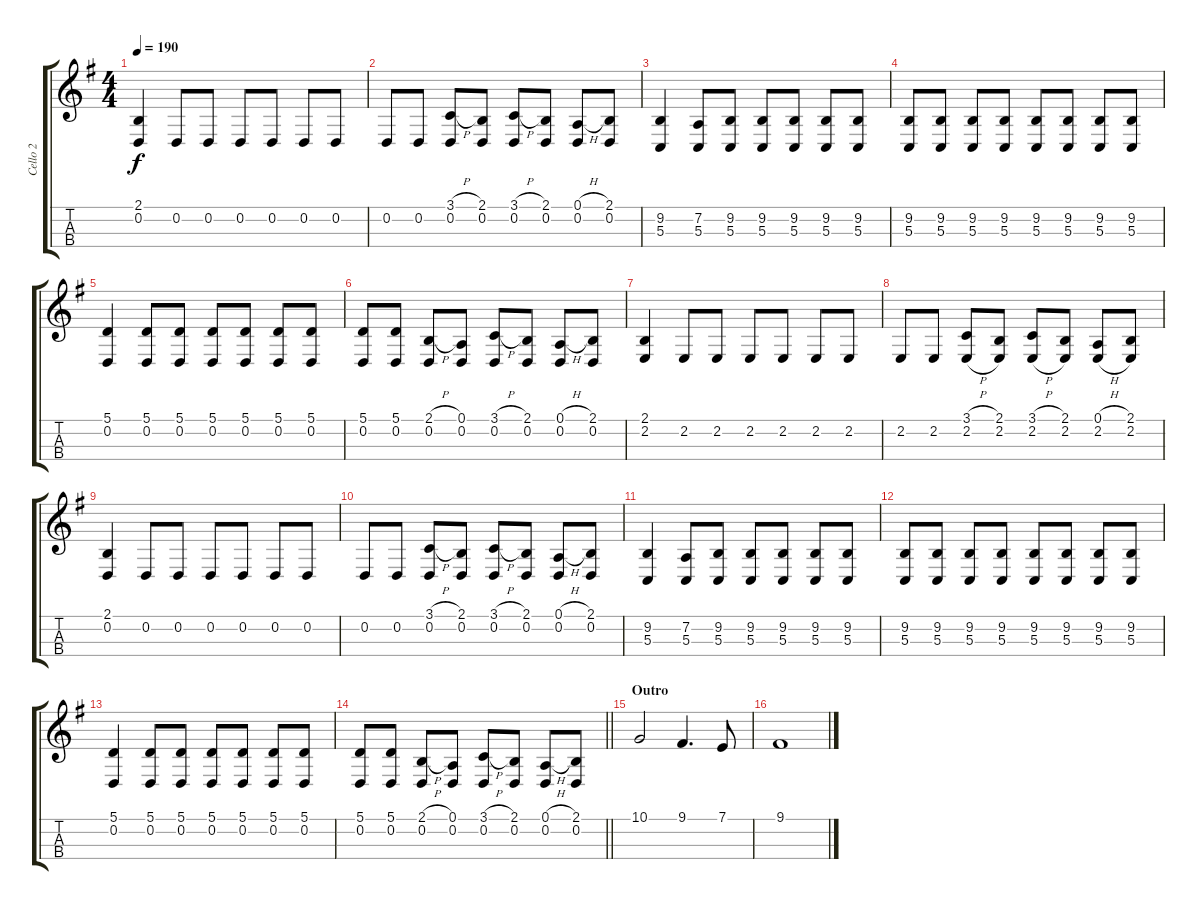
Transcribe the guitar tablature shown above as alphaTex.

\track ("Cello 2" "Cello 2") {instrument cello}
\staff {score tabs}
\tuning (A3 D3 G2 C2) {hide}
\ts (4 4)
\tempo 190
\clef g2
\ks g
(2.1 0.2).4{dy f} 0.2.8 0.2.8 0.2.8 0.2.8 0.2.8 0.2.8 |
0.2.8 0.2.8 (3.1{h} 0.2).8 (2.1 0.2).8 (3.1{h} 0.2).8 (2.1 0.2).8 (0.1{h} 0.2).8 (2.1 0.2).8 |
(9.2 5.3).4 (7.2 5.3).8 (9.2 5.3).8 (9.2 5.3).8 (9.2 5.3).8 (9.2 5.3).8 (9.2 5.3).8 |
(9.2 5.3).8 (9.2 5.3).8 (9.2 5.3).8 (9.2 5.3).8 (9.2 5.3).8 (9.2 5.3).8 (9.2 5.3).8 (9.2 5.3).8 |
(5.1 0.2).4 (5.1 0.2).8 (5.1 0.2).8 (5.1 0.2).8 (5.1 0.2).8 (5.1 0.2).8 (5.1 0.2).8 |
(5.1 0.2).8 (5.1 0.2).8 (2.1{h} 0.2).8 (0.1 0.2).8 (3.1{h} 0.2).8 (2.1 0.2).8 (0.1{h} 0.2).8 (2.1 0.2).8 |
(2.1 2.2).4 2.2.8 2.2.8 2.2.8 2.2.8 2.2.8 2.2.8 |
2.2.8 2.2.8 (3.1{h} 2.2{h}).8 (2.1 2.2).8 (3.1{h} 2.2{h}).8 (2.1 2.2).8 (0.1{h} 2.2{h}).8 (2.1 2.2).8 |
(2.1 0.2).4 0.2.8 0.2.8 0.2.8 0.2.8 0.2.8 0.2.8 |
0.2.8 0.2.8 (3.1{h} 0.2).8 (2.1 0.2).8 (3.1{h} 0.2).8 (2.1 0.2).8 (0.1{h} 0.2).8 (2.1 0.2).8 |
(9.2 5.3).4 (7.2 5.3).8 (9.2 5.3).8 (9.2 5.3).8 (9.2 5.3).8 (9.2 5.3).8 (9.2 5.3).8 |
(9.2 5.3).8 (9.2 5.3).8 (9.2 5.3).8 (9.2 5.3).8 (9.2 5.3).8 (9.2 5.3).8 (9.2 5.3).8 (9.2 5.3).8 |
(5.1 0.2).4 (5.1 0.2).8 (5.1 0.2).8 (5.1 0.2).8 (5.1 0.2).8 (5.1 0.2).8 (5.1 0.2).8 |
\barLineRight lightlight
(5.1 0.2).8 (5.1 0.2).8 (2.1{h} 0.2).8 (0.1 0.2).8 (3.1{h} 0.2).8 (2.1 0.2).8 (0.1{h} 0.2).8 (2.1 0.2).8 |
\section ("" "Outro")
10.1.2 9.1.4{d} 7.1.8 |
9.1.1
